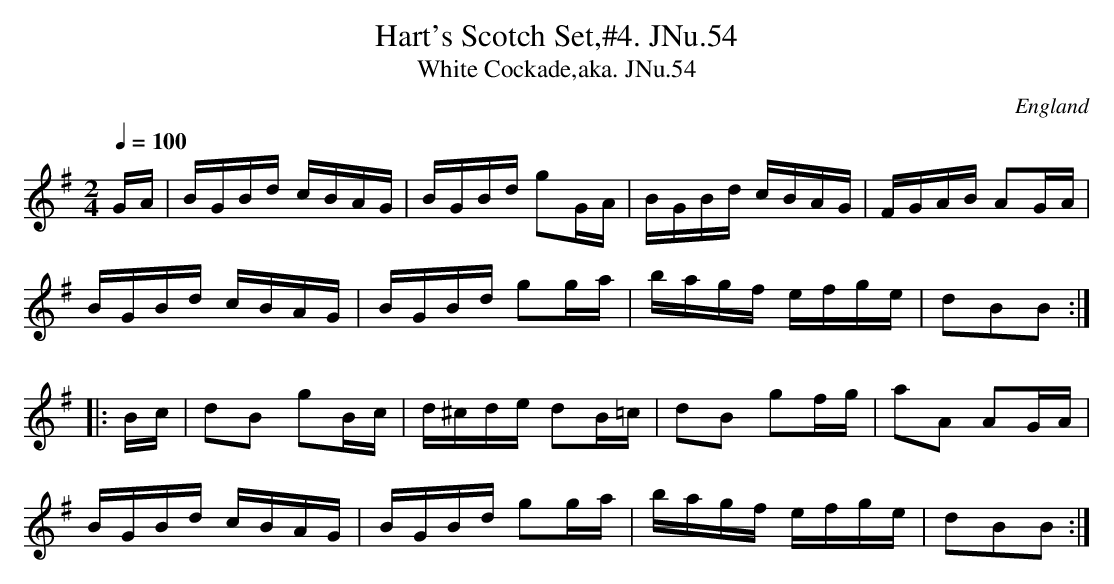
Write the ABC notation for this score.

X:1
T:Hart's Scotch Set,#4. JNu.54
T:White Cockade,aka. JNu.54
L:1/16
M:2/4
O:England
Q:1/4=100
K:G
GA|BGBd cBAG|BGBd g2GA|BGBd cBAG|FGAB A2GA|!
BGBd cBAG|BGBd g2ga|bagf efge|d2B2B2:|!
|:Bc|d2B2 g2Bc|d^cde d2B=c|d2B2 g2fg|a2A2 A2GA|!
BGBd cBAG|BGBd g2ga|bagf efge|d2B2B2:|
